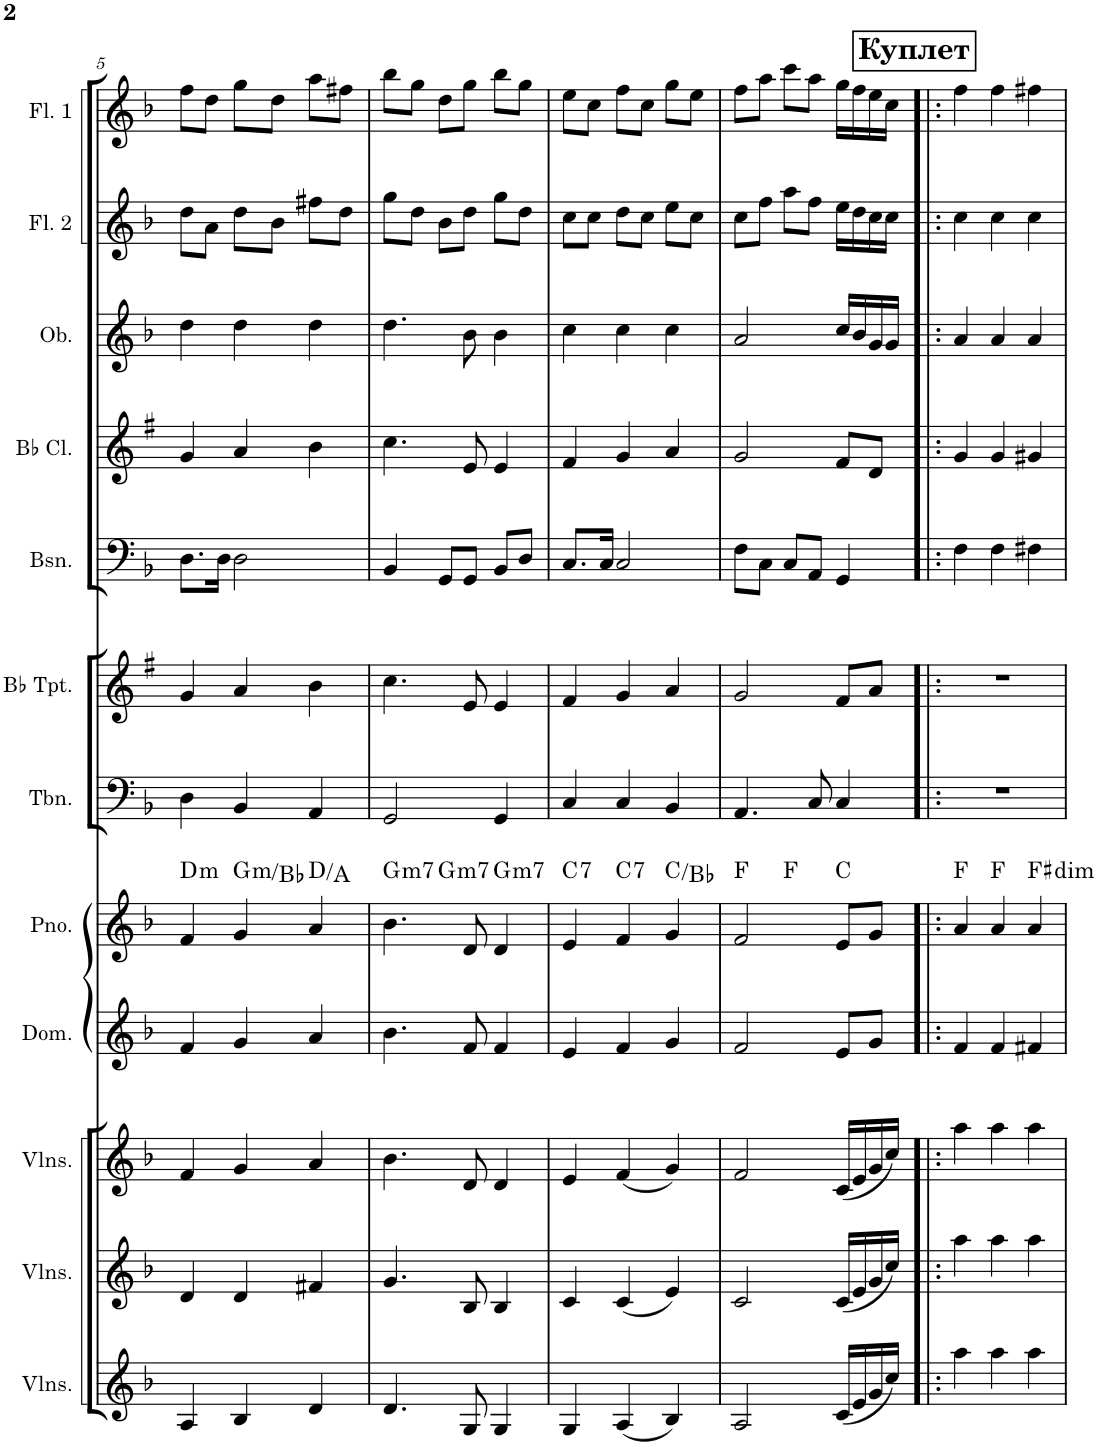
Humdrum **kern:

**kern	**kern	**kern	**kern	**kern	**harte	**kern	**kern	**kern	**kern	**kern	**kern	**kern
*part12	*part11	*part10	*part9	*part8	*part8	*part7	*part6	*part5	*part4	*part3	*part2	*part1
*staff12	*staff11	*staff10	*staff9	*staff8	*	*staff7	*staff6	*staff5	*staff4	*staff3	*staff2	*staff1
*I"Violins	*I"Violins	*I"Violins	*I"Domra	*I"Piano	*	*I"Trombone	*I"Bb Trumpet	*I"Bassoon	*I"Bb Clarinet	*I"Oboe	*I"Flute 2	*I"Flute 1
*I'Vlns.	*I'Vlns.	*I'Vlns.	*I'Dom.	*I'Pno.	*	*I'Tbn.	*I'Bb Tpt.	*I'Bsn.	*I'Bb Cl.	*I'Ob.	*I'Fl. 2	*I'Fl. 1
!!LO:PB:g=z
*clefG2	*clefG2	*clefG2	*clefG2	*clefG2	*	*clefF4	*clefG2	*clefF4	*clefG2	*clefG2	*clefG2	*clefG2
*	*	*	*	*	*	*	*Trd1c2	*	*Trd1c2	*	*	*
*k[b-]	*k[b-]	*k[b-]	*k[b-]	*k[b-]	*	*k[b-]	*k[f#]	*k[b-]	*k[f#]	*k[b-]	*k[b-]	*k[b-]
*M3/4	*M3/4	*M3/4	*M3/4	*M3/4	*	*M3/4	*M3/4	*M3/4	*M3/4	*M3/4	*M3/4	*M3/4
=5	=5	=5	=5	=5	=5	=5	=5	=5	=5	=5	=5	=5
!	!	!	!	!	!LO:H:kt=m	!	!	!	!	!	!	!
4A/	4d/	4f/	4f/	4f/	D:min	4D\	4g/	8.D\L	4g/	4dd\	8dd\L	8ff\L
.	.	.	.	.	.	.	.	.	.	.	8a\J	8dd\J
.	.	.	.	.	.	.	.	16D\Jk	.	.	.	.
!	!	!	!	!	!LO:H:kt=m	!	!	!	!	!	!	!
4B-/	4d/	4g/	4g/	4g/	G:min/b3	4BB-/	4a/	2D\	4a/	4dd\	8dd\L	8gg\L
.	.	.	.	.	.	.	.	.	.	.	8b-\J	8dd\J
4d/	4f#X/	4a/	4a/	4a/	D:maj/5	4AA/	4b\	.	4b\	4dd\	8ff#X\L	8aa\L
.	.	.	.	.	.	.	.	.	.	.	8dd\J	8ff#X\J
=6	=6	=6	=6	=6	=6	=6	=6	=6	=6	=6	=6	=6
!	!	!	!	!	!LO:H:kt=m7	!	!	!	!	!	!	!
*	*	*	*	*^	*	*	*	*	*	*	*	*
4.d/	4.g/	4.b-\	4.b-\	4.b-\	4ryy	G:min7	2GG/	4.cc\	4BB-/	4.cc\	4.dd\	8gg\L	8bb-\L
.	.	.	.	.	.	.	.	.	.	.	.	8dd\J	8gg\J
!	!	!	!	!	!	!LO:H:kt=m7	!	!	!	!	!	!	!
.	.	.	.	.	2ryy	G:min7	.	.	8GG/L	.	.	8b-\L	8dd\L
8G/	8B-/	8d/	8f/	8d/	.	.	.	8e/	8GG/J	8e/	8b-\	8dd\J	8gg\J
!	!	!	!	!	!	!LO:H:kt=m7	!	!	!	!	!	!	!
4G/	4B-/	4d/	4f/	4d/	.	G:min7	4GG/	4e/	8BB-/L	4e/	4b-\	8gg\L	8bb-\L
.	.	.	.	.	.	.	.	.	8D/J	.	.	8dd\J	8gg\J
=7	=7	=7	=7	=7	=7	=7	=7	=7	=7	=7	=7	=7	=7
!	!	!	!	!	!	!LO:H:kt=7	!	!	!	!	!	!	!
*	*	*	*	*v	*v	*	*	*	*	*	*	*	*
4G/	4c/	4e/	4e/	4e/	C:7	4C/	4f#/	8.C/L	4f#/	4cc\	8cc\L	8ee\L
.	.	.	.	.	.	.	.	.	.	.	8cc\J	8cc\J
.	.	.	.	.	.	.	.	16C/Jk	.	.	.	.
!	!	!	!	!	!LO:H:kt=7	!	!	!	!	!	!	!
(4A/	(4c/	(4f/	4f/	4f/	C:7	4C/	4g/	2C/	4g/	4cc\	8dd\L	8ff\L
.	.	.	.	.	.	.	.	.	.	.	8cc\J	8cc\J
4B-/)	4e/)	4g/)	4g/	4g/	C:maj/b7	4BB-/	4a/	.	4a/	4cc\	8ee\L	8gg\L
.	.	.	.	.	.	.	.	.	.	.	8cc\J	8ee\J
=8	=8	=8	=8	=8	=8	=8	=8	=8	=8	=8	=8	=8
*	*	*	*	*^	*	*	*	*	*	*	*	*
2A/	2c/	2f/	2f/	2f/	4ryy	F:maj	4.AA/	2g/	8F\L	2g/	2a/	8cc\L	8ff\L
.	.	.	.	.	.	.	.	.	8C\J	.	.	8ff\J	8aa\J
.	.	.	.	.	2ryy	F:maj	.	.	8C/L	.	.	8aa\L	8ccc\L
.	.	.	.	.	.	.	8C/	.	8AA/J	.	.	8ff\J	8aa\J
(16c/LL	(16c/LL	(16c/LL	8e/L	8e/L	.	C:maj	4C/	8f#/L	4GG/	8f#/L	16cc/LL	16ee\LL	16gg\LL
16e/	16e/	16e/	.	.	.	.	.	.	.	.	16b-/	16dd\	16ff\
16g/	16g/	16g/	8g/J	8g/J	.	.	.	8a/J	.	8d/J	16g/	16cc\	16ee\
16cc/JJ)	16cc/JJ)	16cc/JJ)	.	.	.	.	.	.	.	.	16g/JJ	16cc\JJ	16cc\JJ
*	*	*	*	*v	*v	*	*	*	*	*	*	*	*
!!LO:REH:place=s1:a:B:cj:fs=14:t=Куплет
=9!|:	=9!|:	=9!|:	=9!|:	=9!|:	=9!|:	=9!|:	=9!|:	=9!|:	=9!|:	=9!|:	=9!|:	=9!|:
4aa\	4aa\	4aa\	4f/	4a/	F:maj	2.r	2.r	4F\	4g/	4a/	4cc\	4ff\
4aa\	4aa\	4aa\	4f/	4a/	F:maj	.	.	4F\	4g/	4a/	4cc\	4ff\
!	!	!	!	!	!LO:H:kt=dim	!	!	!	!	!	!	!
4aa\	4aa\	4aa\	4f#X/	4a/	F#:dim	.	.	4F#X\	4g#X/	4a/	4cc\	4ff#X\
=	=	=	=	=	=	=	=	=	=	=	=	=
*-	*-	*-	*-	*-	*-	*-	*-	*-	*-	*-	*-	*-
